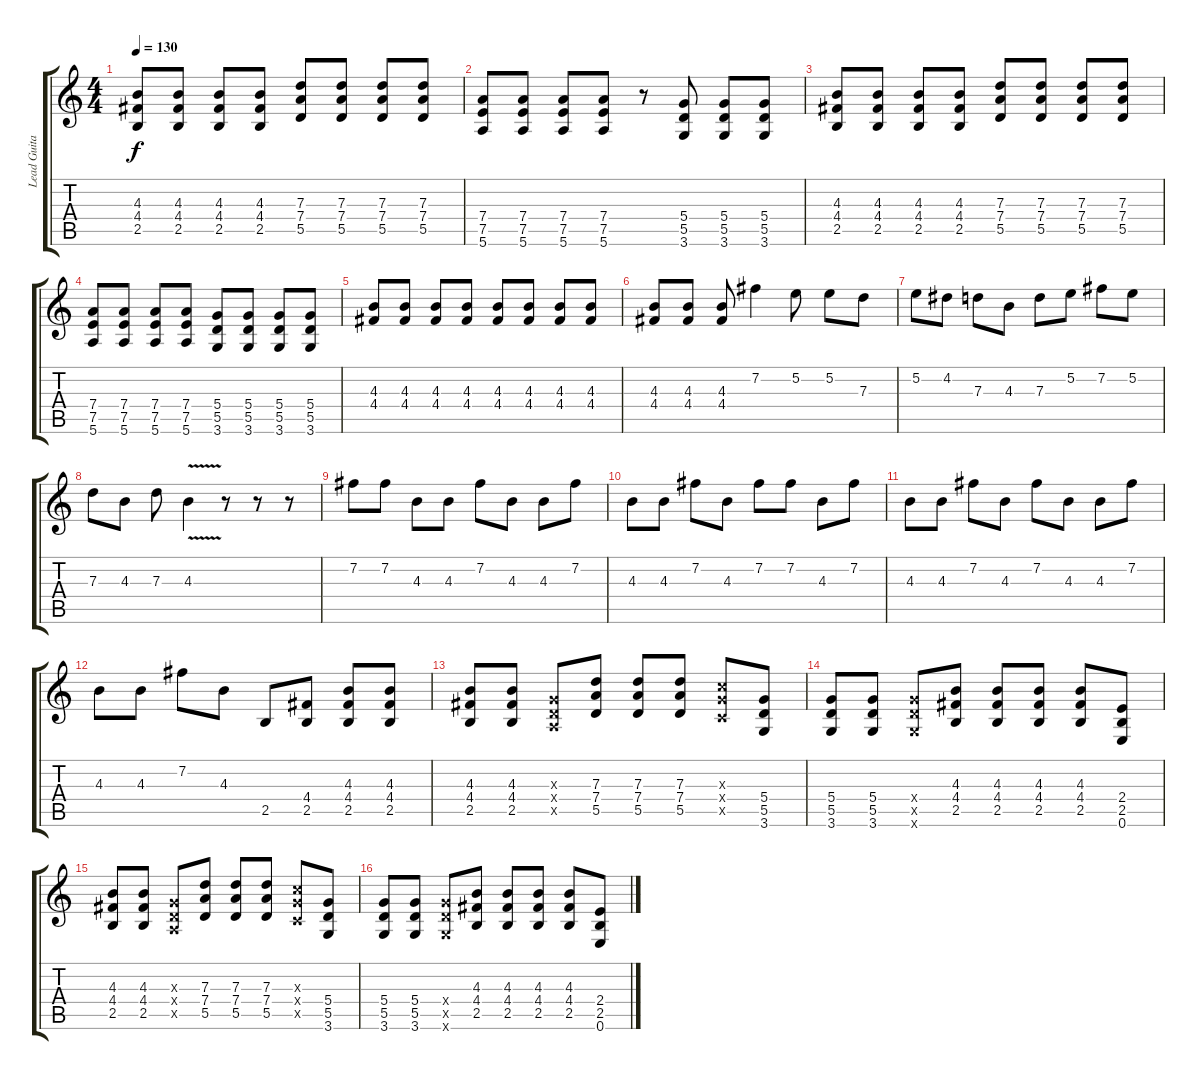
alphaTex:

\track ("Lead Guitar" "Lead Guita") {instrument distortionguitar}
\staff {score tabs}
\tuning (E4 B3 G3 D3 A2 E2) {hide}
\ts (4 4)
\tempo 130
\clef g2
\ks c
(4.3 4.4 2.5).8{dy f} (4.3 4.4 2.5).8 (4.3 4.4 2.5).8 (4.3 4.4 2.5).8 (7.3 7.4 5.5).8 (7.3 7.4 5.5).8 (7.3 7.4 5.5).8 (7.3 7.4 5.5).8 |
(7.4 7.5 5.6).8 (7.4 7.5 5.6).8 (7.4 7.5 5.6).8 (7.4 7.5 5.6).8 r.8 (5.4 5.5 3.6).8 (5.4 5.5 3.6).8 (5.4 5.5 3.6).8 |
(4.3 4.4 2.5).8 (4.3 4.4 2.5).8 (4.3 4.4 2.5).8 (4.3 4.4 2.5).8 (7.3 7.4 5.5).8 (7.3 7.4 5.5).8 (7.3 7.4 5.5).8 (7.3 7.4 5.5).8 |
(7.4 7.5 5.6).8 (7.4 7.5 5.6).8 (7.4 7.5 5.6).8 (7.4 7.5 5.6).8 (5.4 5.5 3.6).8 (5.4 5.5 3.6).8 (5.4 5.5 3.6).8 (5.4 5.5 3.6).8 |
(4.3 4.4).8 (4.3 4.4).8 (4.3 4.4).8 (4.3 4.4).8 (4.3 4.4).8 (4.3 4.4).8 (4.3 4.4).8 (4.3 4.4).8 |
(4.3 4.4).8 (4.3 4.4).8 (4.3 4.4).8 7.2.4 5.2.8 5.2.8 7.3.8 |
5.2.8 4.2.8 7.3.8 4.3.8 7.3.8 5.2.8 7.2.8 5.2.8 |
7.3.8 4.3.8 7.3.8 4.3{v}.4 r.8 r.8 r.8 |
7.2.8 7.2.8 4.3.8 4.3.8 7.2.8 4.3.8 4.3.8 7.2.8 |
4.3.8 4.3.8 7.2.8 4.3.8 7.2.8 7.2.8 4.3.8 7.2.8 |
4.3.8 4.3.8 7.2.8 4.3.8 7.2.8 4.3.8 4.3.8 7.2.8 |
4.3.8 4.3.8 7.2.8 4.3.8 2.5.8 (4.4 2.5).8 (4.3 4.4 2.5).8 (4.3 4.4 2.5).8 |
(4.3 4.4 2.5).8 (4.3 4.4 2.5).8 (0.3{x} 0.4{x} 0.5{x}).8 (7.3 7.4 5.5).8 (7.3 7.4 5.5).8 (7.3 7.4 5.5).8 (5.3{x} 5.4{x} 3.5{x}).8 (5.4 5.5 3.6).8 |
(5.4 5.5 3.6).8 (5.4 5.5 3.6).8 (5.4{x} 5.5{x} 3.6{x}).8 (4.3 4.4 2.5).8 (4.3 4.4 2.5).8 (4.3 4.4 2.5).8 (4.3 4.4 2.5).8 (2.4 2.5 0.6).8 |
(4.3 4.4 2.5).8 (4.3 4.4 2.5).8 (0.3{x} 0.4{x} 0.5{x}).8 (7.3 7.4 5.5).8 (7.3 7.4 5.5).8 (7.3 7.4 5.5).8 (5.3{x} 5.4{x} 3.5{x}).8 (5.4 5.5 3.6).8 |
(5.4 5.5 3.6).8 (5.4 5.5 3.6).8 (5.4{x} 5.5{x} 3.6{x}).8 (4.3 4.4 2.5).8 (4.3 4.4 2.5).8 (4.3 4.4 2.5).8 (4.3 4.4 2.5).8 (2.4 2.5 0.6).8
